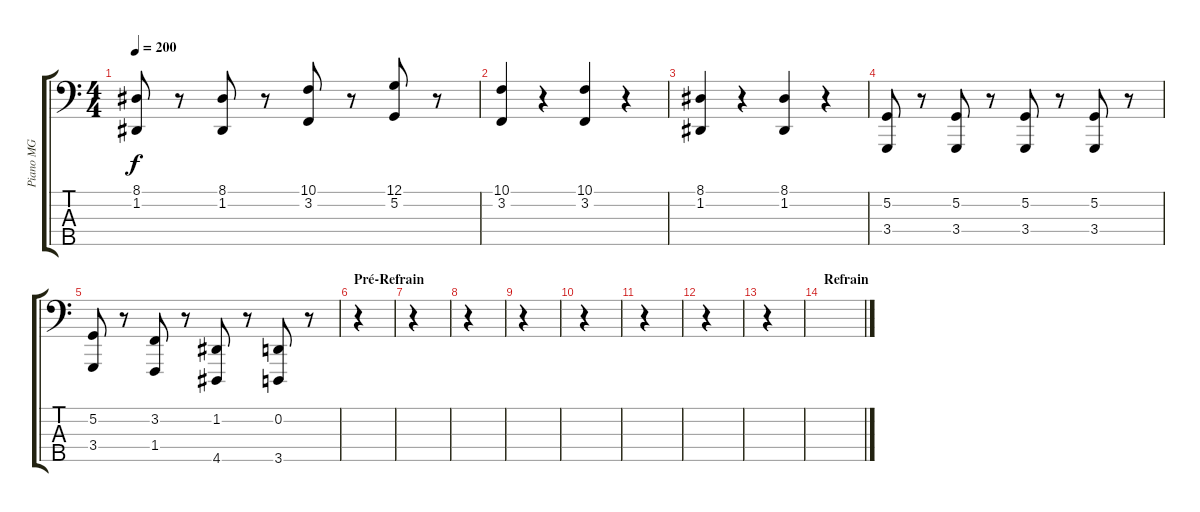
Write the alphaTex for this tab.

\track ("Piano MG" "Piano MG") {instrument acousticgrandpiano}
\staff {score tabs}
\tuning (G2 D2 A1 E1 B0) {hide}
\ts (4 4)
\tempo 200
\clef f4
\ks c
(8.1 1.2).8{dy f} r.8 (8.1 1.2).8 r.8 (10.1 3.2).8 r.8 (12.1 5.2).8 r.8 |
(10.1 3.2).4 r.4 (10.1 3.2).4 r.4 |
(8.1 1.2).4 r.4 (8.1 1.2).4 r.4 |
(5.2 3.4).8 r.8 (5.2 3.4).8 r.8 (5.2 3.4).8 r.8 (5.2 3.4).8 r.8 |
(5.2 3.4).8 r.8 (3.2 1.4).8 r.8 (1.2 4.5).8 r.8 (0.2 3.5).8 r.8 |
\section ("" "Pré-Refrain")
r.4 |
r.4 |
r.4 |
r.4 |
r.4 |
r.4 |
r.4 |
r.4 |
\section ("" "Refrain")
